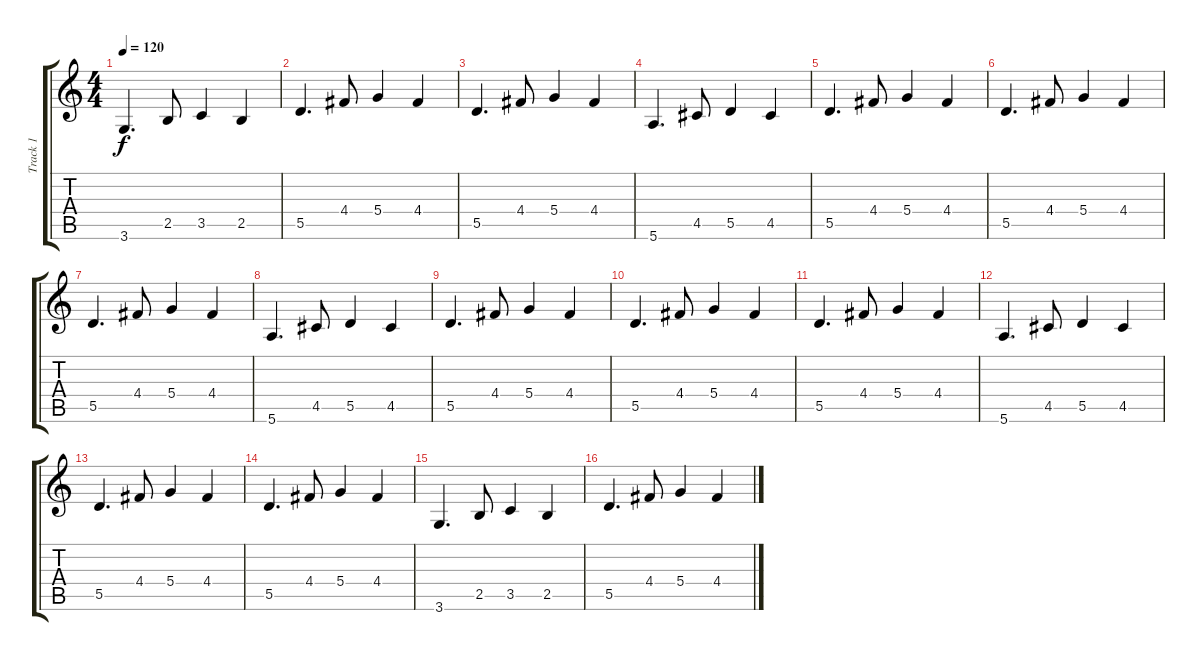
\track ("Track 1" "Track 1") {instrument distortionguitar}
\staff {score tabs}
\tuning (E4 B3 G3 D3 A2 E2) {hide}
\ts (4 4)
\tempo 120
\clef g2
\ks c
3.6.4{d dy f} 2.5.8 3.5.4 2.5.4 |
5.5.4{d} 4.4.8 5.4.4 4.4.4 |
5.5.4{d} 4.4.8 5.4.4 4.4.4 |
5.6.4{d} 4.5.8 5.5.4 4.5.4 |
5.5.4{d} 4.4.8 5.4.4 4.4.4 |
5.5.4{d} 4.4.8 5.4.4 4.4.4 |
5.5.4{d} 4.4.8 5.4.4 4.4.4 |
5.6.4{d} 4.5.8 5.5.4 4.5.4 |
5.5.4{d} 4.4.8 5.4.4 4.4.4 |
5.5.4{d} 4.4.8 5.4.4 4.4.4 |
5.5.4{d} 4.4.8 5.4.4 4.4.4 |
5.6.4{d} 4.5.8 5.5.4 4.5.4 |
5.5.4{d} 4.4.8 5.4.4 4.4.4 |
5.5.4{d} 4.4.8 5.4.4 4.4.4 |
3.6.4{d} 2.5.8 3.5.4 2.5.4 |
5.5.4{d} 4.4.8 5.4.4 4.4.4
